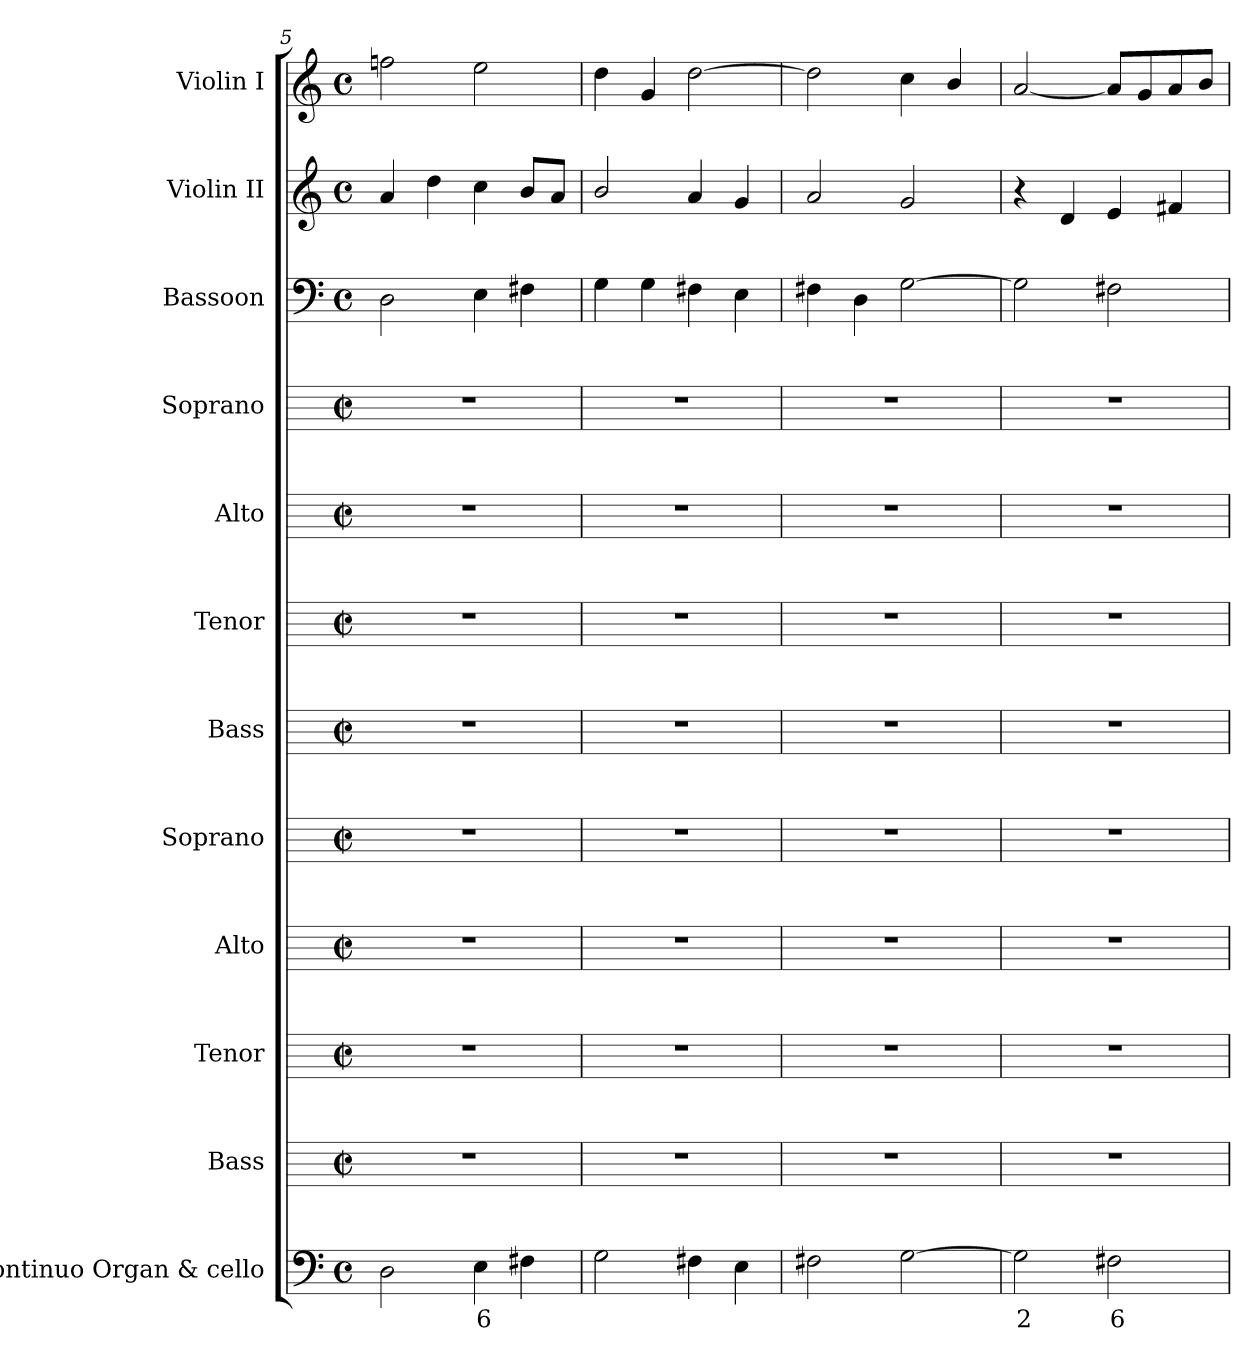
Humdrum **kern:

**kern	**text	**kern	**kern	**kern	**kern	**kern	**kern	**kern	**kern	**kern	**kern	**kern
*part12	*part12	*part11	*part10	*part9	*part8	*part7	*part6	*part5	*part4	*part3	*part2	*part1
*staff12	*staff12	*staff11	*staff10	*staff9	*staff8	*staff7	*staff6	*staff5	*staff4	*staff3	*staff2	*staff1
*I"Continuo Organ & cello	*	*I"Bass	*I"Tenor	*I"Alto	*I"Soprano	*I"Bass	*I"Tenor	*I"Alto	*I"Soprano	*I"Bassoon	*I"Violin II	*I"Violin I
*	*	*I'B	*I'T	*I'A	*I'S	*I'B	*I'T	*I'A	*I'S	*I'Bs	*I'Vn II	*I'Vn I
*clefF4	*	*	*	*	*	*	*	*	*	*clefF4	*clefG2	*clefG2
*	*	*ITrd4c7	*ITrd4c7	*ITrd4c7	*ITrd4c7	*	*	*	*	*	*	*
*k[]	*	*	*	*	*	*	*	*	*	*k[]	*k[]	*k[]
*C:	*	*	*	*	*	*	*	*	*	*C:	*C:	*C:
*M4/4	*	*M2/2	*M2/2	*M2/2	*M2/2	*M2/2	*M2/2	*M2/2	*M2/2	*M4/4	*M4/4	*M4/4
*met(c)	*	*met(c|)	*met(c|)	*met(c|)	*met(c|)	*met(c|)	*met(c|)	*met(c|)	*met(c|)	*met(c)	*met(c)	*met(c)
=5	=5	=5	=5	=5	=5	=5	=5	=5	=5	=5	=5	=5
2D	.	1r	1r	1r	1r	1r	1r	1r	1r	2D	4a	2ffn
.	.	.	.	.	.	.	.	.	.	.	4dd	.
!	!LO:LY:b	!	!	!	!	!	!	!	!	!	!	!
4E	6	.	.	.	.	.	.	.	.	4E	4cc	2ee
4F#X	.	.	.	.	.	.	.	.	.	4F#X	8bL	.
.	.	.	.	.	.	.	.	.	.	.	8aJ	.
=6	=6	=6	=6	=6	=6	=6	=6	=6	=6	=6	=6	=6
2G	.	1r	1r	1r	1r	1r	1r	1r	1r	4G	2b/	4dd
.	.	.	.	.	.	.	.	.	.	4G	.	4g
4F#X	.	.	.	.	.	.	.	.	.	4F#X	4a	[2dd
4E	.	.	.	.	.	.	.	.	.	4E	4g	.
=7	=7	=7	=7	=7	=7	=7	=7	=7	=7	=7	=7	=7
2F#X	.	1r	1r	1r	1r	1r	1r	1r	1r	4F#X	2a	2dd]
.	.	.	.	.	.	.	.	.	.	4D	.	.
[2G	.	.	.	.	.	.	.	.	.	[2G	2g	4cc
.	.	.	.	.	.	.	.	.	.	.	.	4b/
=8	=8	=8	=8	=8	=8	=8	=8	=8	=8	=8	=8	=8
!	!LO:LY:b	!	!	!	!	!	!	!	!	!	!	!
2G]	2	1r	1r	1r	1r	1r	1r	1r	1r	2G]	4r	[2a
.	.	.	.	.	.	.	.	.	.	.	4d	.
!	!LO:LY:b	!	!	!	!	!	!	!	!	!	!	!
2F#X	6	.	.	.	.	.	.	.	.	2F#X	4e	8aL]
.	.	.	.	.	.	.	.	.	.	.	.	8g
.	.	.	.	.	.	.	.	.	.	.	4f#X	8a
.	.	.	.	.	.	.	.	.	.	.	.	8bJ
=	=	=	=	=	=	=	=	=	=	=	=	=
*-	*-	*-	*-	*-	*-	*-	*-	*-	*-	*-	*-	*-
